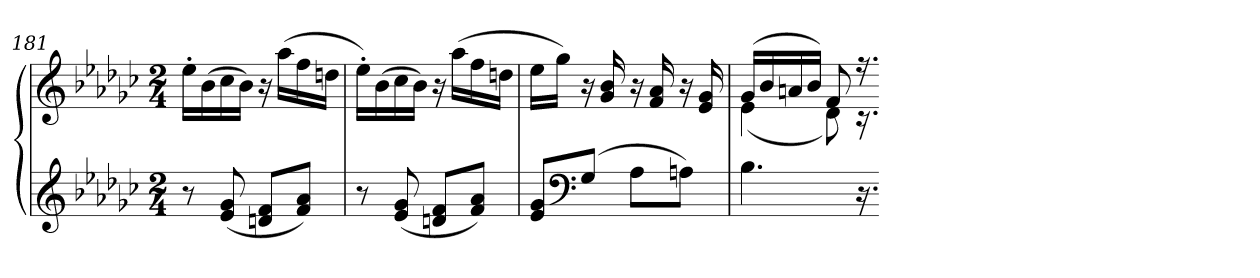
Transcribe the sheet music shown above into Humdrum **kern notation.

**kern	**kern
*part1	*part1
*staff2	*staff1
*clefG2	*clefG2
*k[b-e-a-d-g-c-]	*k[b-e-a-d-g-c-]
*M2/4	*M2/4
=181	=181
8r	16ee-'LL
.	(16b-
(8e- 8g-	16cc-
.	16b-JJ)
8dn 8fL	16r
.	(16aa-LL
8f 8a-J)	16ff
.	16ddnJJ
=182	=182
8r	16ee-'LL)
.	(16b-
(8e- 8g-	16cc-
.	16b-JJ)
8dn 8fL	16r
.	(16aa-LL
8f 8a-J)	16ff
.	16ddnJJ
=183	=183
8e- 8g-L	16ee-LL
.	16gg-JJ)
*clefF4	*
(8G-J	16r
.	16g- 16b-
8A-L	16r
.	16f 16a-
8AnJ)	16r
.	16e- 16g-
=184	=184
*	*^
4.B-	(16g-LL	(4e-
.	16b-	.
.	16an	.
.	16b-JJ)	.
.	8f	8d-)
16.r	16.r	16.r
*	*v	*v
=-	=-
*-	*-
